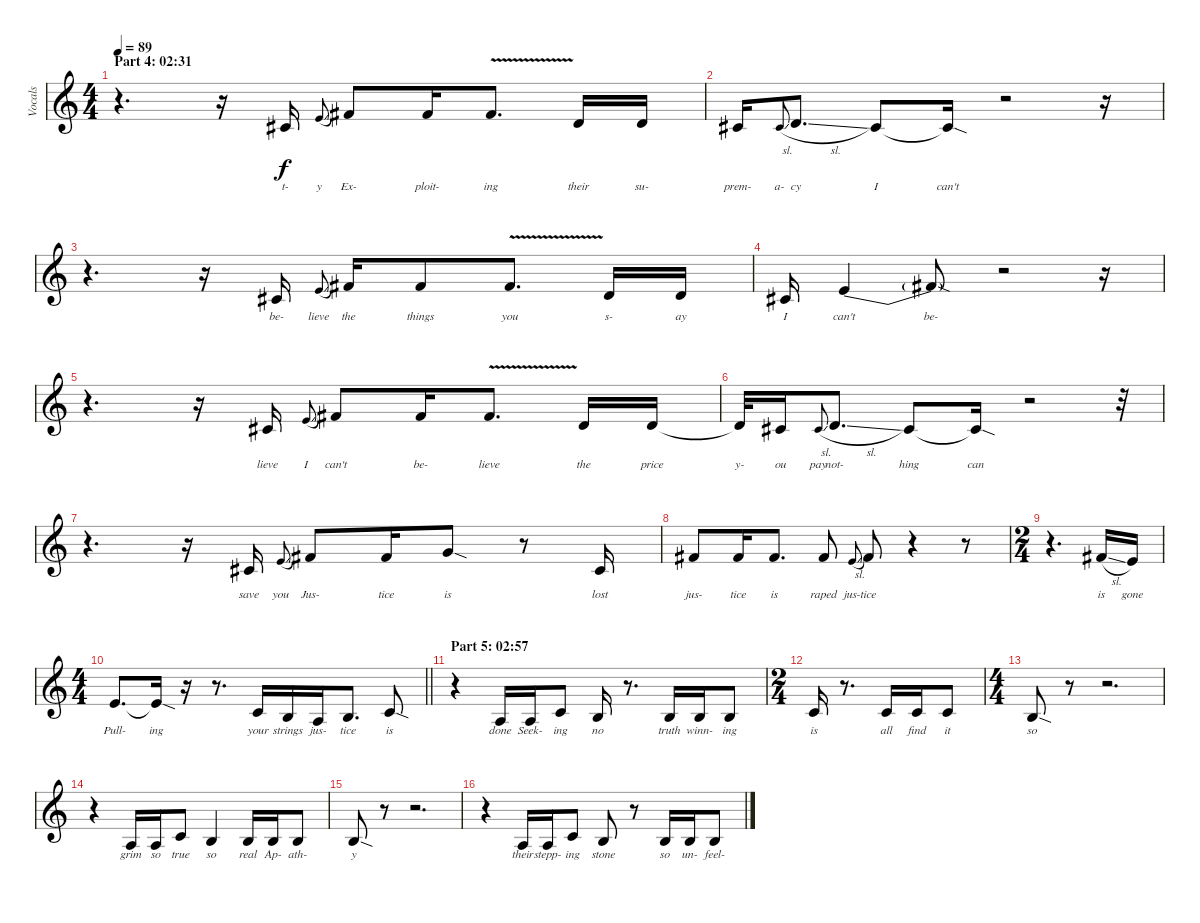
\track ("Vocals" "Vocals") {instrument lead2sawtooth}
\staff {score}
\tuning (E4 B3 G3 D3 A2 E2) {hide}
\ts (4 4)
\section ("" "Part 4: 02:31")
\tempo 89
\clef g2
\ks c
r.4{d dy f} r.16 6.3.16{lyrics (0 "t-") lyrics (1 "") lyrics (2 "") lyrics (3 "") lyrics (4 "")} 5.2{sl}.8{lyrics (0 "y") lyrics (1 "") lyrics (2 "") lyrics (3 "") lyrics (4 "") gr onbeat} 7.2.8{lyrics (0 "Ex-") lyrics (1 "") lyrics (2 "") lyrics (3 "") lyrics (4 "")} 7.2.16{lyrics (0 "ploit-") lyrics (1 "") lyrics (2 "") lyrics (3 "") lyrics (4 "")} 7.2{v}.8{d lyrics (0 "ing") lyrics (1 "") lyrics (2 "") lyrics (3 "") lyrics (4 "")} 7.3.16{lyrics (0 "their") lyrics (1 "") lyrics (2 "") lyrics (3 "") lyrics (4 "")} 7.3.16{lyrics (0 "su-") lyrics (1 "") lyrics (2 "") lyrics (3 "") lyrics (4 "")} |
6.3.16{lyrics (0 "prem-") lyrics (1 "") lyrics (2 "") lyrics (3 "") lyrics (4 "")} 6.3{sl}.8{lyrics (0 "a-") lyrics (1 "") lyrics (2 "") lyrics (3 "") lyrics (4 "") gr onbeat} 7.3{sl}.8{d lyrics (0 "cy") lyrics (1 "") lyrics (2 "") lyrics (3 "") lyrics (4 "")} 6.3.8{lyrics (0 "I") lyrics (1 "") lyrics (2 "") lyrics (3 "") lyrics (4 "")} 6.3{sod t}.16{lyrics (0 "can't") lyrics (1 "") lyrics (2 "") lyrics (3 "") lyrics (4 "")} r.2 r.16 |
r.4{d} r.16 6.3.16{lyrics (0 "be-") lyrics (1 "") lyrics (2 "") lyrics (3 "") lyrics (4 "")} 5.2{sl}.8{lyrics (0 "lieve") lyrics (1 "") lyrics (2 "") lyrics (3 "") lyrics (4 "") gr onbeat} 7.2.16{lyrics (0 "the") lyrics (1 "") lyrics (2 "") lyrics (3 "") lyrics (4 "")} 7.2.8{lyrics (0 "things") lyrics (1 "") lyrics (2 "") lyrics (3 "") lyrics (4 "")} 7.2{v}.8{d lyrics (0 "you") lyrics (1 "") lyrics (2 "") lyrics (3 "") lyrics (4 "")} 7.3.16{lyrics (0 "s-") lyrics (1 "") lyrics (2 "") lyrics (3 "") lyrics (4 "")} 7.3.16{lyrics (0 "ay") lyrics (1 "") lyrics (2 "") lyrics (3 "") lyrics (4 "")} |
6.3.16{lyrics (0 "I") lyrics (1 "") lyrics (2 "") lyrics (3 "") lyrics (4 "")} 9.3{be (custom 0 0 4 4 10 4 15 0 20 0 25 4 60 4)}.4{lyrics (0 "can't") lyrics (1 "") lyrics (2 "") lyrics (3 "") lyrics (4 "")} 9.3{sod t}.8{lyrics (0 "be-") lyrics (1 "") lyrics (2 "") lyrics (3 "") lyrics (4 "")} r.2 r.16 |
r.4{d} r.16 6.3.16{lyrics (0 "lieve") lyrics (1 "") lyrics (2 "") lyrics (3 "") lyrics (4 "")} 5.2{sl}.8{lyrics (0 "I") lyrics (1 "") lyrics (2 "") lyrics (3 "") lyrics (4 "") gr onbeat} 7.2.8{lyrics (0 "can't") lyrics (1 "") lyrics (2 "") lyrics (3 "") lyrics (4 "")} 7.2.16{lyrics (0 "be-") lyrics (1 "") lyrics (2 "") lyrics (3 "") lyrics (4 "")} 7.2{v}.8{d lyrics (0 "lieve") lyrics (1 "") lyrics (2 "") lyrics (3 "") lyrics (4 "")} 7.3.16{lyrics (0 "the") lyrics (1 "") lyrics (2 "") lyrics (3 "") lyrics (4 "")} 7.3.16{lyrics (0 "price") lyrics (1 "") lyrics (2 "") lyrics (3 "") lyrics (4 "")} |
7.3{t}.32{lyrics (0 "y-") lyrics (1 "") lyrics (2 "") lyrics (3 "") lyrics (4 "")} 6.3.16{lyrics (0 "ou") lyrics (1 "") lyrics (2 "") lyrics (3 "") lyrics (4 "")} 6.3{sl}.8{lyrics (0 "pay") lyrics (1 "") lyrics (2 "") lyrics (3 "") lyrics (4 "") gr onbeat} 7.3{sl}.8{d lyrics (0 "not-") lyrics (1 "") lyrics (2 "") lyrics (3 "") lyrics (4 "")} 6.3.8{lyrics (0 "hing") lyrics (1 "") lyrics (2 "") lyrics (3 "") lyrics (4 "")} 6.3{sod t}.16{lyrics (0 "can") lyrics (1 "") lyrics (2 "") lyrics (3 "") lyrics (4 "")} r.2 r.32 |
r.4{d} r.16 6.3.16{lyrics (0 "save") lyrics (1 "") lyrics (2 "") lyrics (3 "") lyrics (4 "")} 5.2{sl}.8{lyrics (0 "you") lyrics (1 "") lyrics (2 "") lyrics (3 "") lyrics (4 "") gr onbeat} 7.2.8{lyrics (0 "Jus-") lyrics (1 "") lyrics (2 "") lyrics (3 "") lyrics (4 "")} 7.2.16{lyrics (0 "tice") lyrics (1 "") lyrics (2 "") lyrics (3 "") lyrics (4 "")} 8.2{sod}.8{lyrics (0 "is") lyrics (1 "") lyrics (2 "") lyrics (3 "") lyrics (4 "")} r.8 6.3.16{lyrics (0 "lost") lyrics (1 "") lyrics (2 "") lyrics (3 "") lyrics (4 "")} |
7.2.8{lyrics (0 "jus-") lyrics (1 "") lyrics (2 "") lyrics (3 "") lyrics (4 "")} 7.2.16{lyrics (0 "tice") lyrics (1 "") lyrics (2 "") lyrics (3 "") lyrics (4 "")} 7.2.8{d lyrics (0 "is") lyrics (1 "") lyrics (2 "") lyrics (3 "") lyrics (4 "")} 7.2.8{lyrics (0 "raped") lyrics (1 "") lyrics (2 "") lyrics (3 "") lyrics (4 "")} 5.2{sl}.8{lyrics (0 "jus-") lyrics (1 "") lyrics (2 "") lyrics (3 "") lyrics (4 "") gr onbeat} 7.2.8{lyrics (0 "tice") lyrics (1 "") lyrics (2 "") lyrics (3 "") lyrics (4 "")} r.4 r.8 |
\ts (2 4)
r.4{d} 7.2{sl}.16{lyrics (0 "is") lyrics (1 "") lyrics (2 "") lyrics (3 "") lyrics (4 "")} 5.2.16{lyrics (0 "gone") lyrics (1 "") lyrics (2 "") lyrics (3 "") lyrics (4 "")} |
\ts (4 4)
\barLineRight lightlight
5.2.8{d lyrics (0 "Pull-") lyrics (1 "") lyrics (2 "") lyrics (3 "") lyrics (4 "")} 5.2{sod t}.16{lyrics (0 "ing") lyrics (1 "") lyrics (2 "") lyrics (3 "") lyrics (4 "")} r.16 r.8{d} 5.3.16{lyrics (0 "your") lyrics (1 "") lyrics (2 "") lyrics (3 "") lyrics (4 "")} 4.3.16{lyrics (0 "strings") lyrics (1 "") lyrics (2 "") lyrics (3 "") lyrics (4 "")} 2.3.16{lyrics (0 "jus-") lyrics (1 "") lyrics (2 "") lyrics (3 "") lyrics (4 "")} 4.3.8{d lyrics (0 "tice") lyrics (1 "") lyrics (2 "") lyrics (3 "") lyrics (4 "")} 5.3{sod}.8{lyrics (0 "is") lyrics (1 "") lyrics (2 "") lyrics (3 "") lyrics (4 "")} |
\section ("" "Part 5: 02:57")
r.4 2.3.16{lyrics (0 "done") lyrics (1 "") lyrics (2 "") lyrics (3 "") lyrics (4 "")} 2.3.16{lyrics (0 "Seek-") lyrics (1 "") lyrics (2 "") lyrics (3 "") lyrics (4 "")} 5.3.8{lyrics (0 "ing") lyrics (1 "") lyrics (2 "") lyrics (3 "") lyrics (4 "")} 4.3.16{lyrics (0 "no") lyrics (1 "") lyrics (2 "") lyrics (3 "") lyrics (4 "")} r.8{d} 4.3.16{lyrics (0 "truth") lyrics (1 "") lyrics (2 "") lyrics (3 "") lyrics (4 "")} 4.3.16{lyrics (0 "winn-") lyrics (1 "") lyrics (2 "") lyrics (3 "") lyrics (4 "")} 4.3.8{lyrics (0 "ing") lyrics (1 "") lyrics (2 "") lyrics (3 "") lyrics (4 "")} |
\ts (2 4)
5.3.16{lyrics (0 "is") lyrics (1 "") lyrics (2 "") lyrics (3 "") lyrics (4 "")} r.8{d} 5.3.16{lyrics (0 "all") lyrics (1 "") lyrics (2 "") lyrics (3 "") lyrics (4 "")} 5.3.16{lyrics (0 "find") lyrics (1 "") lyrics (2 "") lyrics (3 "") lyrics (4 "")} 5.3.8{lyrics (0 "it") lyrics (1 "") lyrics (2 "") lyrics (3 "") lyrics (4 "")} |
\ts (4 4)
4.3{sod}.8{lyrics (0 "so") lyrics (1 "") lyrics (2 "") lyrics (3 "") lyrics (4 "")} r.8 r.2{d} |
r.4 2.3.16{lyrics (0 "grim") lyrics (1 "") lyrics (2 "") lyrics (3 "") lyrics (4 "")} 2.3.16{lyrics (0 "so") lyrics (1 "") lyrics (2 "") lyrics (3 "") lyrics (4 "")} 5.3.8{lyrics (0 "true") lyrics (1 "") lyrics (2 "") lyrics (3 "") lyrics (4 "")} 4.3.4{lyrics (0 "so") lyrics (1 "") lyrics (2 "") lyrics (3 "") lyrics (4 "")} 4.3.16{lyrics (0 "real") lyrics (1 "") lyrics (2 "") lyrics (3 "") lyrics (4 "")} 4.3.16{lyrics (0 "Ap-") lyrics (1 "") lyrics (2 "") lyrics (3 "") lyrics (4 "")} 4.3.8{lyrics (0 "ath-") lyrics (1 "") lyrics (2 "") lyrics (3 "") lyrics (4 "")} |
4.3{sod}.8{lyrics (0 "y") lyrics (1 "") lyrics (2 "") lyrics (3 "") lyrics (4 "")} r.8 r.2{d} |
r.4 2.3.16{lyrics (0 "their") lyrics (1 "") lyrics (2 "") lyrics (3 "") lyrics (4 "")} 2.3.16{lyrics (0 "stepp-") lyrics (1 "") lyrics (2 "") lyrics (3 "") lyrics (4 "")} 5.3.8{lyrics (0 "ing") lyrics (1 "") lyrics (2 "") lyrics (3 "") lyrics (4 "")} 4.3.8{lyrics (0 "stone") lyrics (1 "") lyrics (2 "") lyrics (3 "") lyrics (4 "")} r.8 4.3.16{lyrics (0 "so") lyrics (1 "") lyrics (2 "") lyrics (3 "") lyrics (4 "")} 4.3.16{lyrics (0 "un-") lyrics (1 "") lyrics (2 "") lyrics (3 "") lyrics (4 "")} 4.3.8{lyrics (0 "feel-") lyrics (1 "") lyrics (2 "") lyrics (3 "") lyrics (4 "")}
